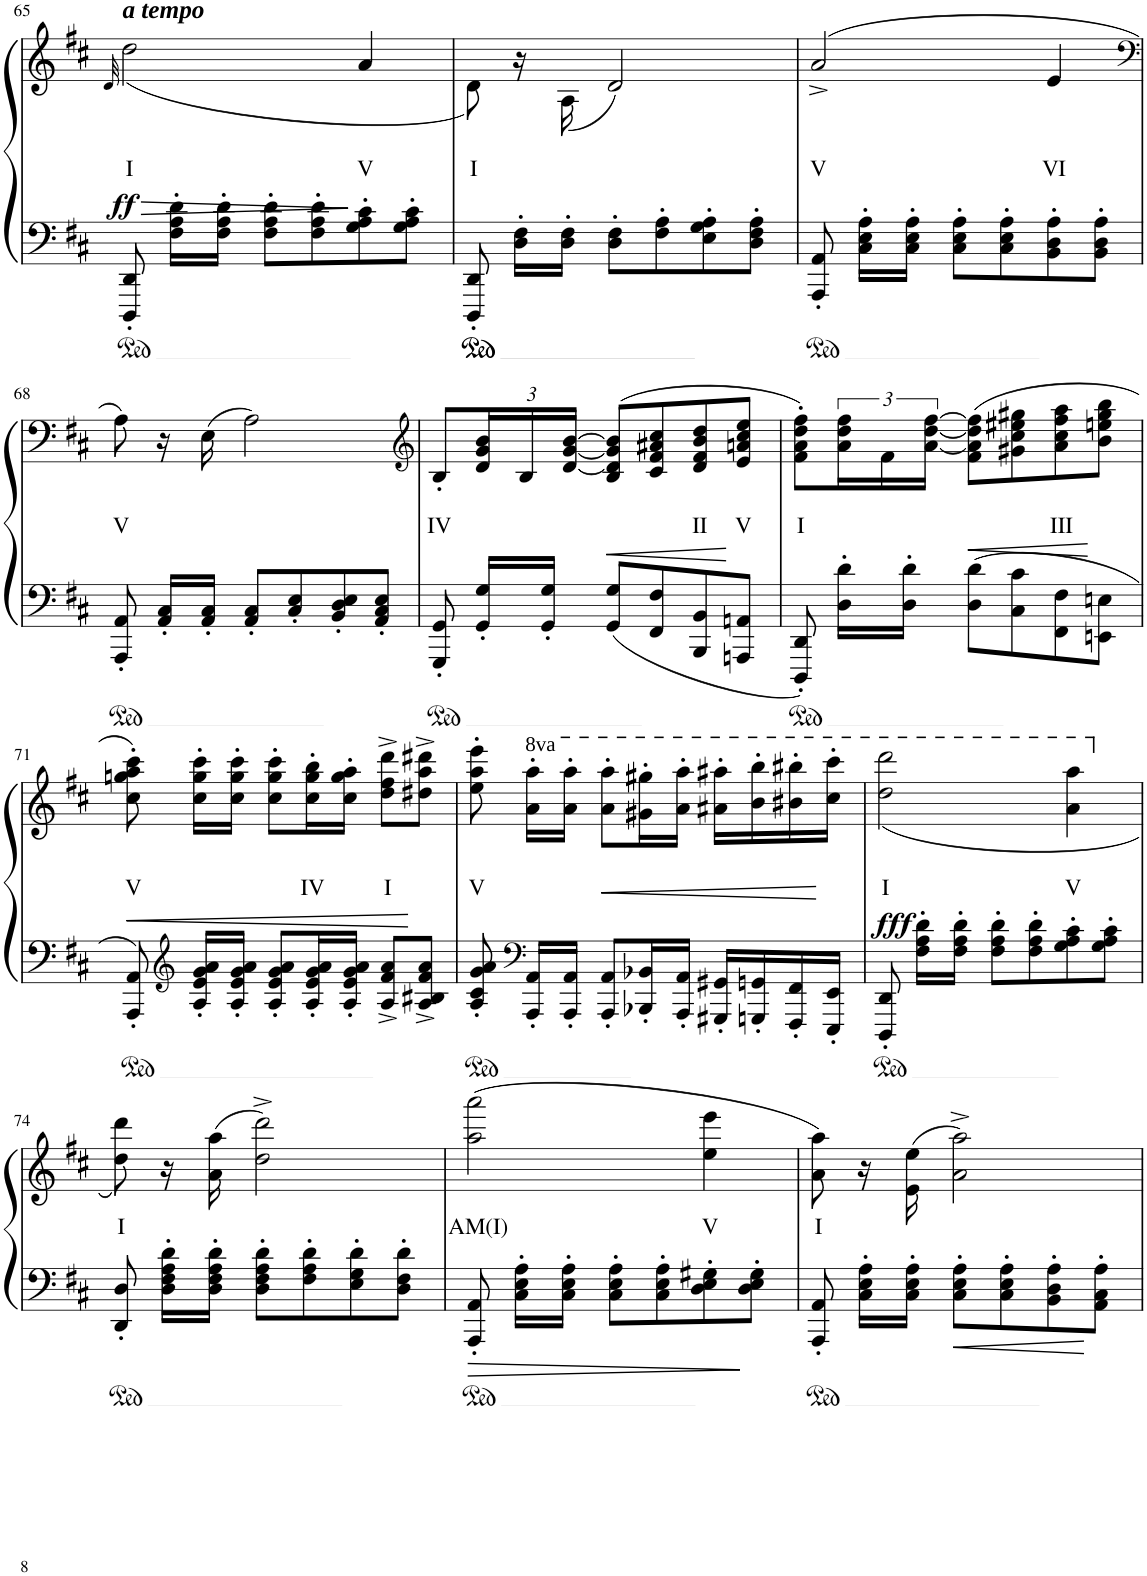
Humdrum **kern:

**kern	**kern	**text	**dynam
*part1	*part1	*part1	*part1
*staff2	*staff1	*staff1	*staff1/2
*I"Piano	*	*	*
*I'Pno	*	*	*
!!LO:PB:g=z
*clefF4	*clefG2	*	*
*k[f#c#]	*k[f#c#]	*	*
*M3/4	*M3/4	*	*
=65	=65	=65	=65
.	32qd/	.	.
!	!LO:TX:a:Bi:t=a tempo	!	!
!	!	!LO:LY:b	!LO:DY:b
8DDD/' 8DD/'	(2dd\	I	ff
16F#\' 16A\' 16d\'LL	.	.	.
16F#\' 16A\' 16d\'JJ	.	.	.
8F#\' 8A\' 8d\'L	.	.	.
8F#\' 8A\' 8d\'	.	.	.
!	!	!LO:LY:b	!
8G\' 8A\' 8c#\'	4a/	V	.
8G\' 8A\' 8c#\'J	.	.	.
=66	=66	=66	=66
*	*^	*	*
!	!	!	!LO:LY:b	!
8DDD/' 8DD/'	8ryy	8d\)	I	.
16D\' 16F#\'LL	16r	16ryy	.	.
16D\' 16F#\'JJ	16ryy	(<16A\	.	.
8D\' 8F#\'L	(2d/	2ryy	.	.
8F#\' 8A\'	.	.	.	.
8E\' 8G\' 8A\'	.	.	.	.
8D\' 8F#\' 8A\'J	.	.	.	.
*	*v	*v	*	*
=67	=67	=67	=67
!	!	!LO:LY:b	!
8AAA/' 8AA/'	(>2a^/	V	.
16C#\' 16E\' 16A\'LL	.	.	.
16C#\' 16E\' 16A\'JJ	.	.	.
8C#\' 8E\' 8A\'L	.	.	.
8C#\' 8E\' 8A\'	.	.	.
!	!	!LO:LY:b	!
8BB\' 8D\' 8A\'	4e/	VI	.
8BB\' 8D\' 8A\'J	.	.	.
!!LO:LB:g=z
=68	=68	=68	=68
*	*clefF4	*	*
*	*^	*	*
!	!	!	!LO:LY:b	!
8AAA/' 8AA/'	8ryy	8A\)	V	.
16AA/' 16C#/'LL	16r	16ryy	.	.
16AA/' 16C#/'JJ	16ryy	(>16E\	.	.
8AA/' 8C#/'L	2A\)	2ryy	.	.
8C#/' 8E/'	.	.	.	.
8BB/' 8D/' 8E/'	.	.	.	.
8AA/' 8C#/' 8E/'J	.	.	.	.
*	*v	*v	*	*
=69	=69	=69	=69
*	*clefG2	*	*
!	!	!LO:LY:b	!
8GGG/' 8GG/'	8B'/L	IV	.
*	*Xbrackettup	*	*
16GG/' 16G/'LL	24d/ 24g/ 24b/L	.	.
.	24B/	.	.
16GG/' 16G/'JJ	.	.	.
.	[24d/ [24g/ [>24b/JJ	.	.
!	!	!	!LO:HP:b
8GG/ 8G/L	(>8B/ 8d/] 8g/] 8b/]L	.	<
8FF#/ 8F#/	8c#/ 8f#/ 8a#X/ 8cc#/	.	.
!	!	!LO:LY:b	!
8BBB/ 8BB/	8d/ 8f#/ 8b/ 8dd/	II	.
!	!	!LO:LY:b	!
8AAAn/ 8AAn/J	8e/ 8an/ 8cc#/ 8ee/J	V	[
=70	=70	=70	=70
!	!	!LO:LY:b	!
8DDD/' 8DD/')	8f#\' 8a\' 8dd\' 8ff#\'L)	I	.
*	*brackettup	*	*
16D\' 16d\'LL	24a\ 24dd\ 24ff#\L	.	.
.	24f#\	.	.
16D\' 16d\'JJ	.	.	.
.	[<24a\ [<24dd\ [24ff#\JJ	.	.
!	!	!	!LO:HP:b
8D\ 8d\L	(8f#\ 8a\] 8dd\] 8ff#\]L	.	<
8C#\ 8c#\	8g#X\ 8cc#\ 8ee#X\ 8gg#X\	.	.
!	!	!LO:LY:b	!
8FF#\ 8F#\	8a\ 8cc#\ 8ff#\ 8aa\	III	.
8EEn\ 8En\J	8b\ 8een\ 8gg#\ 8bb\J	.	[
!!LO:LB:g=z
=71	=71	=71	=71
!	!	!LO:LY:b	!LO:HP:b
8AAA/' 8AA/'	8cc#\' 8ggn\' 8aa\' 8ccc#\')	V	<
*clefG2	*	*	*
16A/' 16e/' 16g/' 16a/'LL	16cc#\' 16gg\' 16ccc#\'LL	.	.
16A/' 16e/' 16g/' 16a/'JJ	16cc#\' 16gg\' 16ccc#\'JJ	.	.
8A/' 8e/' 8g/' 8a/'L	8cc#\' 8gg\' 8ccc#\'L	.	.
!	!	!LO:LY:b	!
16A/' 16e/' 16g/' 16a/'L	16cc#\' 16gg\' 16bb\'L	IV	.
16A/' 16e/' 16g/' 16a/'JJ	16cc#\' 16gg\' 16aa\'JJ	.	.
!	!	!LO:LY:b	!
8A/^ 8f#/^ 8a/^L	8dd\^ 8ff#\^ 8ddd\^L	I	.
8A/^ 8B#X/^ 8f#/^ 8a/^J	8dd#X\^ 8aa\^ 8ddd#X\^J	.	[
=72	=72	=72	=72
!	!	!LO:LY:b	!
8A/' 8c#/' 8g/' 8a/'	8ee\' 8aa\' 8eee\'	V	.
*clefF4	*	*	*
*	*8va	*	*
16AAA/' 16AA/'LL	16aa\' 16aaa\'LL	.	.
16AAA/' 16AA/'JJ	16aa\' 16aaa\'JJ	.	.
!	!	!	!LO:HP:b
8AAA/' 8AA/'L	8aa\' 8aaa\'L	.	<
16BBB-X/' 16BB-X/'L	16gg#X\' 16ggg#X\'L	.	.
16AAA/' 16AA/'JJ	16aa\' 16aaa\'JJ	.	.
16GGG#X/' 16GG#X/'LL	16aa#X\' 16aaa#X\'LL	.	.
16GGGn/' 16GGn/'	16bb\' 16bbb\'	.	.
16FFF#/' 16FF#/'	16bb#X\' 16bbb#X\'	.	.
16EEE/' 16EE/'JJ	16ccc#\' 16cccc#\'JJ	.	[
=73	=73	=73	=73
!	!	!LO:LY:b	!LO:DY:b
8DDD/' 8DD/'	(2ddd\ 2dddd\	I	fff
16F#\' 16A\' 16d\'LL	.	.	.
16F#\' 16A\' 16d\'JJ	.	.	.
8F#\' 8A\' 8d\'L	.	.	.
8F#\' 8A\' 8d\'	.	.	.
!	!	!LO:LY:b	!
8G\' 8A\' 8c#\'	4aa\ 4aaa\	V	.
8G\' 8A\' 8c#\'J	.	.	.
!!LO:LB:g=z
=74	=74	=74	=74
*	*X8va	*	*
*	*^	*	*
!	!	!	!LO:LY:b	!
8DD/' 8D/'	8ryy	8dd\ 8ddd\)	I	.
16D\' 16F#\' 16A\' 16d\'LL	16r	16ryy	.	.
16D\' 16F#\' 16A\' 16d\'JJ	16ryy	(>16a\ 16aa\	.	.
8D\' 8F#\' 8A\' 8d\'L	(2dd\^ 2ddd\^	2ryy	.	.
8F#\' 8A\' 8d\'	.	.	.	.
8E\' 8G\' 8d\'	.	.	.	.
8D\' 8F#\' 8d\'J	.	.	.	.
*	*v	*v	*	*
=75	=75	=75	=75
!	!	!LO:LY:b	!
8AAA/' 8AA/'	(>2aa\ 2aaa\	AM(I)	.
16C#\' 16E\' 16A\'LL	.	.	.
16C#\' 16E\' 16A\'JJ	.	.	.
8C#\' 8E\' 8A\'L	.	.	.
8C#\' 8E\' 8A\'	.	.	.
!	!	!LO:LY:b	!
8D\' 8E\' 8G#X\'	4ee\ 4eee\	V	.
8D\' 8E\' 8G#\'J	.	.	.
=76	=76	=76	=76
*	*^	*	*
!	!	!	!LO:LY:b	!
8AAA/' 8AA/'	8ryy	8a\ 8aa\)	I	.
16C#\' 16E\' 16A\'LL	16r	16ryy	.	.
16C#\' 16E\' 16A\'JJ	16ryy	16e\ 16ee\	.	.
8C#\' 8E\' 8A\'L	2a\^ 2aa\^)	2ryy	.	.
8C#\' 8E\' 8A\'	.	.	.	.
8BB\' 8D\' 8A\'	.	.	.	.
8AA\' 8C#\' 8A\'J	.	.	.	.
*	*v	*v	*	*
=	=	=	=
*-	*-	*-	*-
